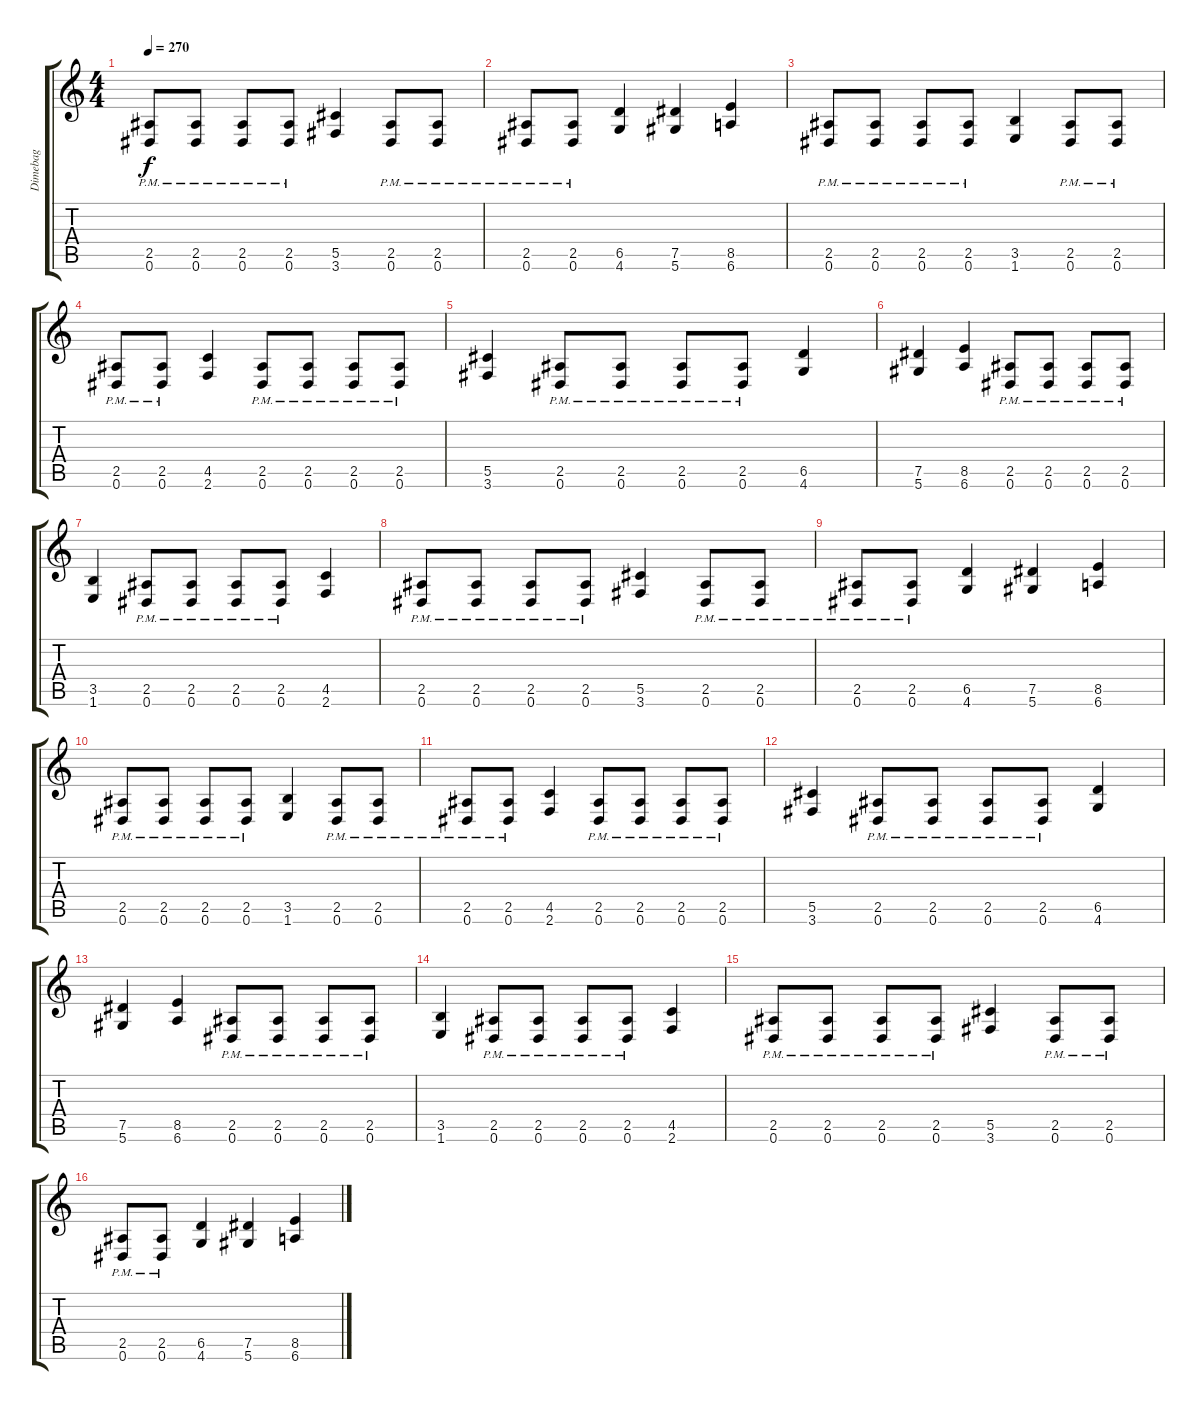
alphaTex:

\track ("Dimebag" "Dimebag") {instrument distortionguitar}
\staff {score tabs}
\tuning (Eb4 Bb3 Gb3 Db3 Ab2 Eb2) {hide}
\ts (4 4)
\tempo 270
\clef g2
\ks c
(2.5{pm} 0.6).8{dy f} (2.5{pm} 0.6).8 (2.5{pm} 0.6).8 (2.5{pm} 0.6).8 (5.5 3.6).4 (2.5{pm} 0.6).8 (2.5{pm} 0.6).8 |
(2.5{pm} 0.6).8 (2.5{pm} 0.6).8 (6.5 4.6).4 (7.5 5.6).4 (8.5 6.6).4 |
(2.5{pm} 0.6).8 (2.5{pm} 0.6).8 (2.5{pm} 0.6).8 (2.5{pm} 0.6).8 (3.5 1.6).4 (2.5{pm} 0.6).8 (2.5{pm} 0.6).8 |
(2.5{pm} 0.6).8 (2.5{pm} 0.6).8 (4.5 2.6).4 (2.5{pm} 0.6).8 (2.5{pm} 0.6).8 (2.5{pm} 0.6).8 (2.5{pm} 0.6).8 |
(5.5 3.6).4 (2.5{pm} 0.6).8 (2.5{pm} 0.6).8 (2.5{pm} 0.6).8 (2.5{pm} 0.6).8 (6.5 4.6).4 |
(7.5 5.6).4 (8.5 6.6).4 (2.5{pm} 0.6).8 (2.5{pm} 0.6).8 (2.5{pm} 0.6).8 (2.5{pm} 0.6).8 |
(3.5 1.6).4 (2.5{pm} 0.6).8 (2.5{pm} 0.6).8 (2.5{pm} 0.6).8 (2.5{pm} 0.6).8 (4.5 2.6).4 |
(2.5{pm} 0.6).8 (2.5{pm} 0.6).8 (2.5{pm} 0.6).8 (2.5{pm} 0.6).8 (5.5 3.6).4 (2.5{pm} 0.6).8 (2.5{pm} 0.6).8 |
(2.5{pm} 0.6).8 (2.5{pm} 0.6).8 (6.5 4.6).4 (7.5 5.6).4 (8.5 6.6).4 |
(2.5{pm} 0.6).8 (2.5{pm} 0.6).8 (2.5{pm} 0.6).8 (2.5{pm} 0.6).8 (3.5 1.6).4 (2.5{pm} 0.6).8 (2.5{pm} 0.6).8 |
(2.5{pm} 0.6).8 (2.5{pm} 0.6).8 (4.5 2.6).4 (2.5{pm} 0.6).8 (2.5{pm} 0.6).8 (2.5{pm} 0.6).8 (2.5{pm} 0.6).8 |
(5.5 3.6).4 (2.5{pm} 0.6).8 (2.5{pm} 0.6).8 (2.5{pm} 0.6).8 (2.5{pm} 0.6).8 (6.5 4.6).4 |
(7.5 5.6).4 (8.5 6.6).4 (2.5{pm} 0.6).8 (2.5{pm} 0.6).8 (2.5{pm} 0.6).8 (2.5{pm} 0.6).8 |
(3.5 1.6).4 (2.5{pm} 0.6).8 (2.5{pm} 0.6).8 (2.5{pm} 0.6).8 (2.5{pm} 0.6).8 (4.5 2.6).4 |
(2.5{pm} 0.6).8 (2.5{pm} 0.6).8 (2.5{pm} 0.6).8 (2.5{pm} 0.6).8 (5.5 3.6).4 (2.5{pm} 0.6).8 (2.5{pm} 0.6).8 |
(2.5{pm} 0.6).8 (2.5{pm} 0.6).8 (6.5 4.6).4 (7.5 5.6).4 (8.5 6.6).4
